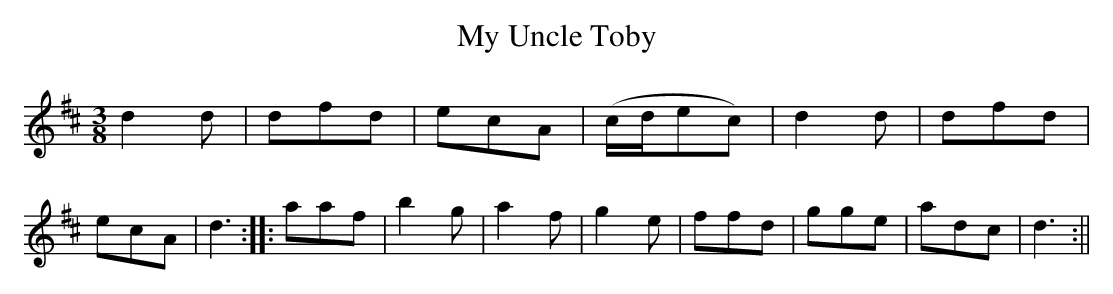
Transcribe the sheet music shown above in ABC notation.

X:1
T:My Uncle Toby
M:3/8
L:1/8
K:D
d2d | dfd | ecA | (c/d/ec) | d2d | dfd | ecA | d3::aaf | b2g | a2f | g2e | ffd | gge | adc | d3 :||
